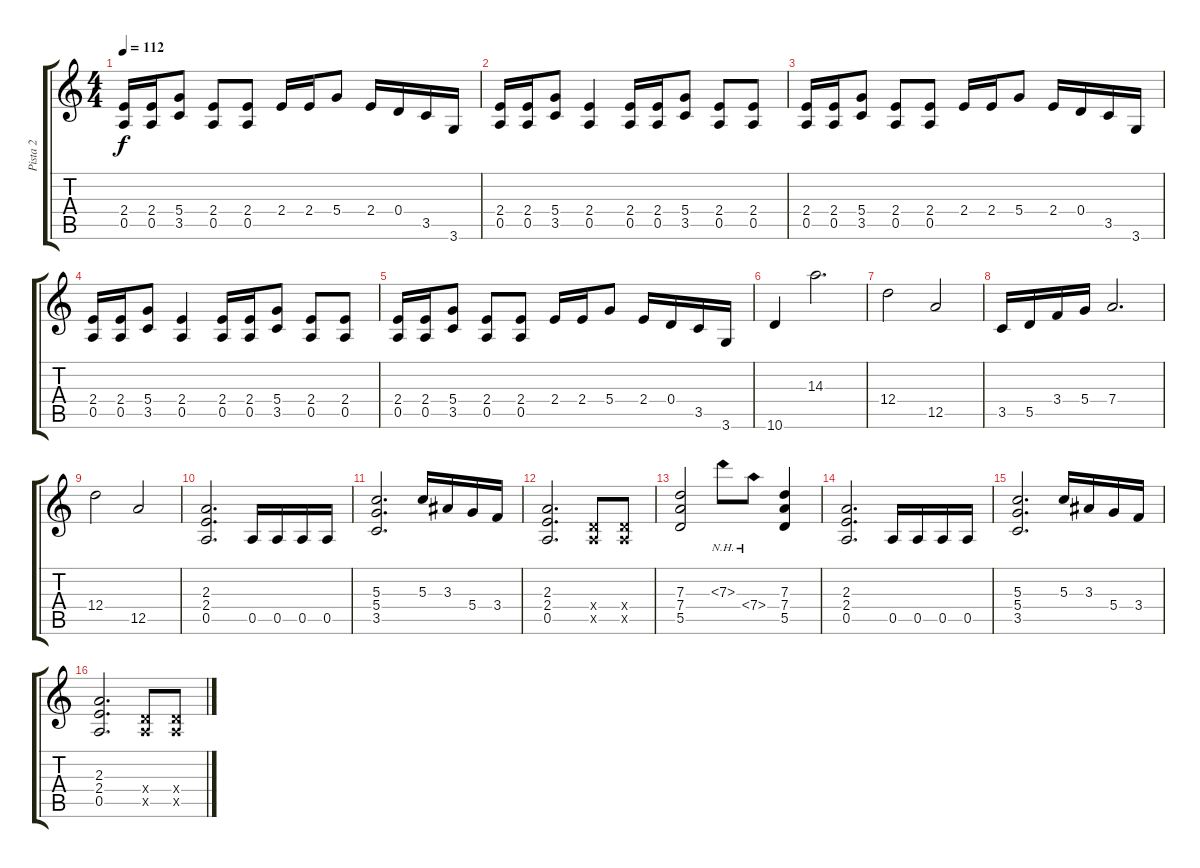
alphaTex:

\track ("Pista 2" "Pista 2") {instrument electricguitarclean}
\staff {score tabs}
\tuning (E4 B3 G3 D3 A2 E2) {hide}
\ts (4 4)
\tempo 112
\clef g2
\ks c
(2.4 0.5).16{dy f} (2.4 0.5).16 (5.4 3.5).8 (2.4 0.5).8 (2.4 0.5).8 2.4.16 2.4.16 5.4.8 2.4.16 0.4.16 3.5.16 3.6.16 |
(2.4 0.5).16 (2.4 0.5).16 (5.4 3.5).8 (2.4 0.5).4 (2.4 0.5).16 (2.4 0.5).16 (5.4 3.5).8 (2.4 0.5).8 (2.4 0.5).8 |
(2.4 0.5).16 (2.4 0.5).16 (5.4 3.5).8 (2.4 0.5).8 (2.4 0.5).8 2.4.16 2.4.16 5.4.8 2.4.16 0.4.16 3.5.16 3.6.16 |
(2.4 0.5).16 (2.4 0.5).16 (5.4 3.5).8 (2.4 0.5).4 (2.4 0.5).16 (2.4 0.5).16 (5.4 3.5).8 (2.4 0.5).8 (2.4 0.5).8 |
(2.4 0.5).16 (2.4 0.5).16 (5.4 3.5).8 (2.4 0.5).8 (2.4 0.5).8 2.4.16 2.4.16 5.4.8 2.4.16 0.4.16 3.5.16 3.6.16 |
10.6.4{volume 10} 14.3.2{d} |
12.4.2 12.5.2 |
3.5.16 5.5.16 3.4.16 5.4.16 7.4.2{d} |
12.4.2 12.5.2 |
(2.3 2.4 0.5).2{d} 0.5.16 0.5.16 0.5.16 0.5.16 |
(5.3 5.4 3.5).2{d} 5.3.16 3.3.16 5.4.16 3.4.16 |
(2.3 2.4 0.5).2{d} (0.4{x} 0.5{x}).8 (0.4{x} 0.5{x}).8 |
(7.3 7.4 5.5).2 7.3{nh}.8 7.4{nh}.8 (7.3 7.4 5.5).4 |
(2.3 2.4 0.5).2{d} 0.5.16 0.5.16 0.5.16 0.5.16 |
(5.3 5.4 3.5).2{d} 5.3.16 3.3.16 5.4.16 3.4.16 |
(2.3 2.4 0.5).2{d} (0.4{x} 0.5{x}).8 (0.4{x} 0.5{x}).8
